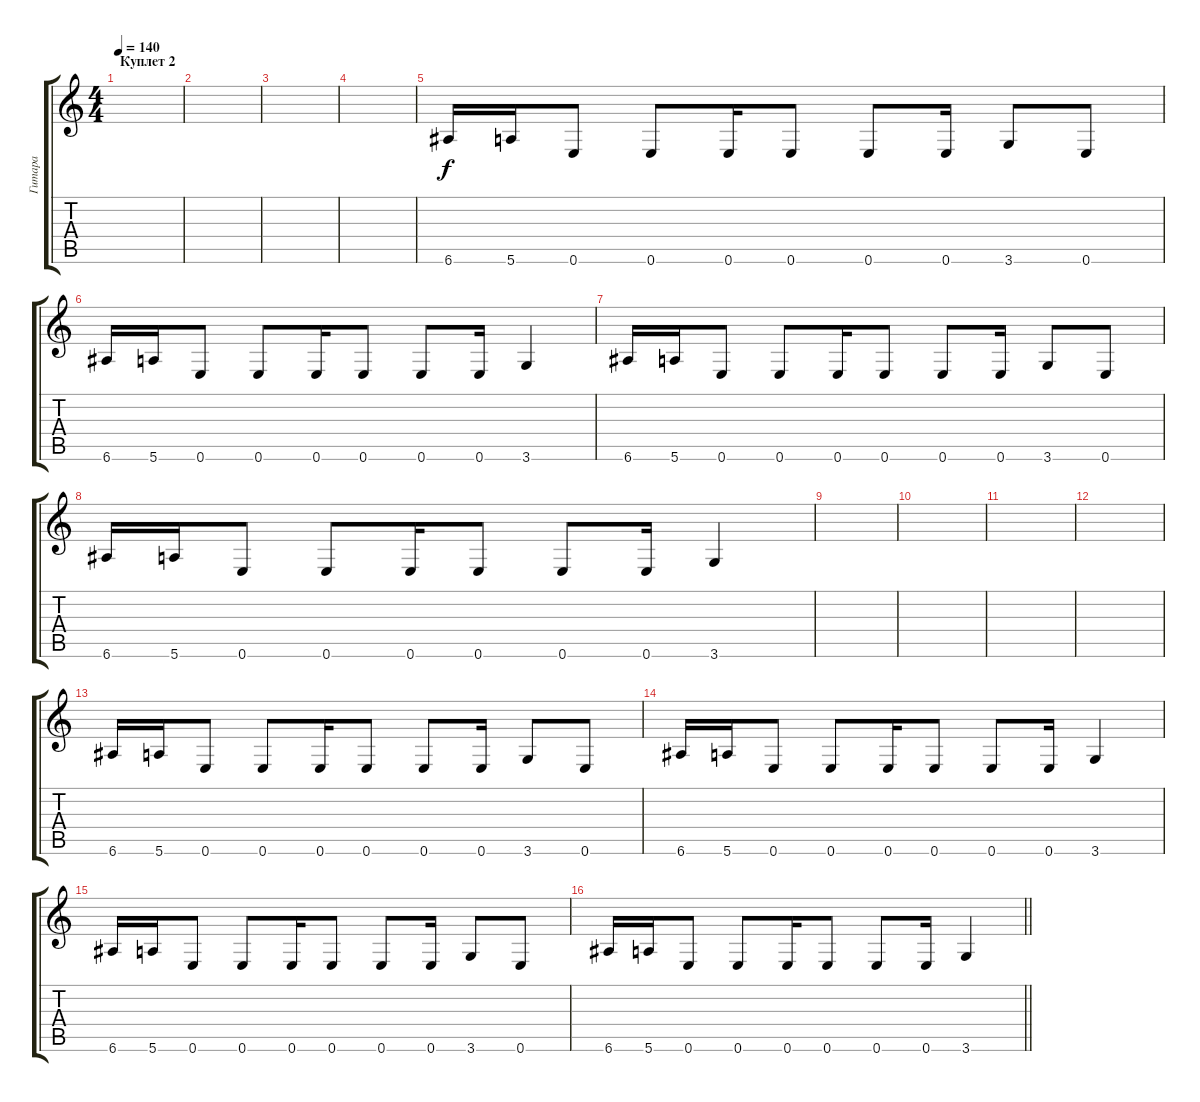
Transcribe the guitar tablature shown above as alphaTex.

\track ("Гитара" "Гитара") {instrument overdrivenguitar}
\staff {score tabs}
\tuning (E4 B3 G3 D3 A2 E2) {hide}
\ts (4 4)
\section ("" "Куплет 2")
\tempo 140
\clef g2
\ks c
|
|
|
|
6.6.16 5.6.16 0.6.8 0.6.8 0.6.16 0.6.8 0.6.8 0.6.16 3.6.8 0.6.8 |
6.6.16 5.6.16 0.6.8 0.6.8 0.6.16 0.6.8 0.6.8 0.6.16 3.6.4 |
6.6.16 5.6.16 0.6.8 0.6.8 0.6.16 0.6.8 0.6.8 0.6.16 3.6.8 0.6.8 |
6.6.16 5.6.16 0.6.8 0.6.8 0.6.16 0.6.8 0.6.8 0.6.16 3.6.4 |
|
|
|
|
6.6.16 5.6.16 0.6.8 0.6.8 0.6.16 0.6.8 0.6.8 0.6.16 3.6.8 0.6.8 |
6.6.16 5.6.16 0.6.8 0.6.8 0.6.16 0.6.8 0.6.8 0.6.16 3.6.4 |
6.6.16 5.6.16 0.6.8 0.6.8 0.6.16 0.6.8 0.6.8 0.6.16 3.6.8 0.6.8 |
\barLineRight lightlight
6.6.16 5.6.16 0.6.8 0.6.8 0.6.16 0.6.8 0.6.8 0.6.16 3.6.4
